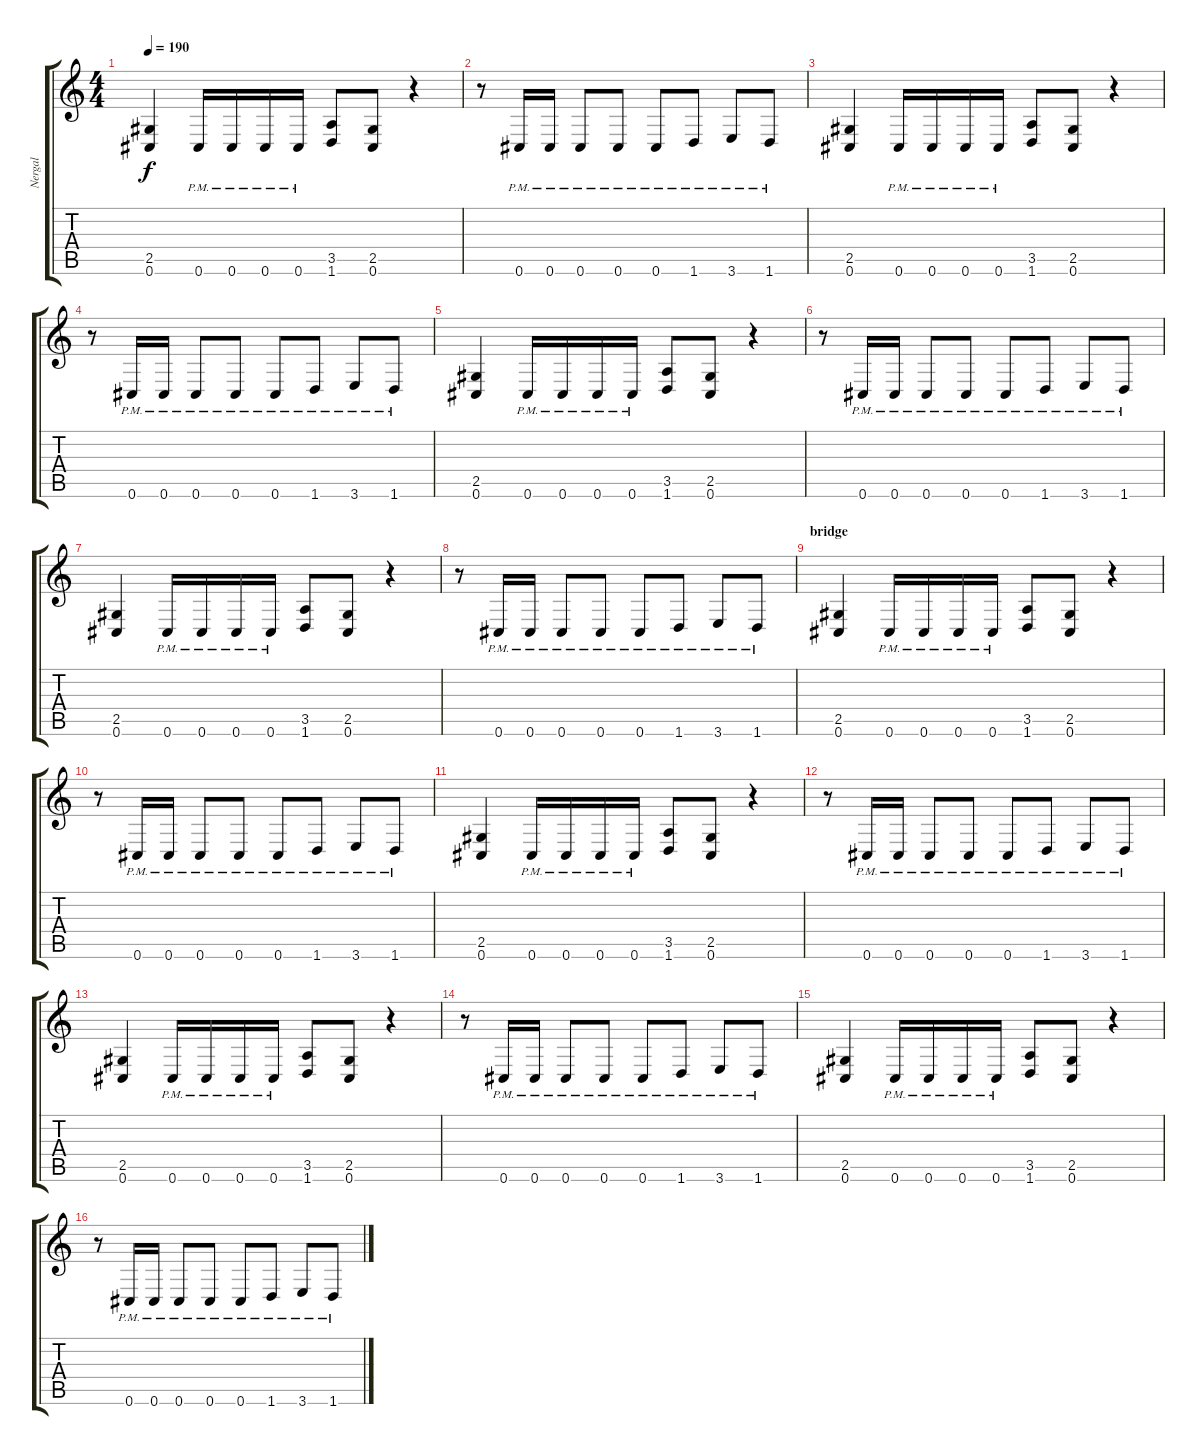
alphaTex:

\track ("Nergal" "Nergal") {instrument distortionguitar}
\staff {score tabs}
\tuning (Db4 Ab3 E3 B2 Gb2 Db2) {hide}
\ts (4 4)
\tempo 190
\clef g2
\ks c
(2.5 0.6).4{dy f} 0.6{pm}.16 0.6{pm}.16 0.6{pm}.16 0.6{pm}.16 (3.5 1.6).8 (2.5 0.6).8 r.4 |
r.8 0.6{pm}.16 0.6{pm}.16 0.6{pm}.8 0.6{pm}.8 0.6{pm}.8 1.6{pm}.8 3.6{pm}.8 1.6{pm}.8 |
(2.5 0.6).4 0.6{pm}.16 0.6{pm}.16 0.6{pm}.16 0.6{pm}.16 (3.5 1.6).8 (2.5 0.6).8 r.4 |
r.8 0.6{pm}.16 0.6{pm}.16 0.6{pm}.8 0.6{pm}.8 0.6{pm}.8 1.6{pm}.8 3.6{pm}.8 1.6{pm}.8 |
(2.5 0.6).4 0.6{pm}.16 0.6{pm}.16 0.6{pm}.16 0.6{pm}.16 (3.5 1.6).8 (2.5 0.6).8 r.4 |
r.8 0.6{pm}.16 0.6{pm}.16 0.6{pm}.8 0.6{pm}.8 0.6{pm}.8 1.6{pm}.8 3.6{pm}.8 1.6{pm}.8 |
(2.5 0.6).4 0.6{pm}.16 0.6{pm}.16 0.6{pm}.16 0.6{pm}.16 (3.5 1.6).8 (2.5 0.6).8 r.4 |
r.8 0.6{pm}.16 0.6{pm}.16 0.6{pm}.8 0.6{pm}.8 0.6{pm}.8 1.6{pm}.8 3.6{pm}.8 1.6{pm}.8 |
\section ("" "bridge")
(2.5 0.6).4 0.6{pm}.16 0.6{pm}.16 0.6{pm}.16 0.6{pm}.16 (3.5 1.6).8 (2.5 0.6).8 r.4 |
r.8 0.6{pm}.16 0.6{pm}.16 0.6{pm}.8 0.6{pm}.8 0.6{pm}.8 1.6{pm}.8 3.6{pm}.8 1.6{pm}.8 |
(2.5 0.6).4 0.6{pm}.16 0.6{pm}.16 0.6{pm}.16 0.6{pm}.16 (3.5 1.6).8 (2.5 0.6).8 r.4 |
r.8 0.6{pm}.16 0.6{pm}.16 0.6{pm}.8 0.6{pm}.8 0.6{pm}.8 1.6{pm}.8 3.6{pm}.8 1.6{pm}.8 |
(2.5 0.6).4 0.6{pm}.16 0.6{pm}.16 0.6{pm}.16 0.6{pm}.16 (3.5 1.6).8 (2.5 0.6).8 r.4 |
r.8 0.6{pm}.16 0.6{pm}.16 0.6{pm}.8 0.6{pm}.8 0.6{pm}.8 1.6{pm}.8 3.6{pm}.8 1.6{pm}.8 |
(2.5 0.6).4 0.6{pm}.16 0.6{pm}.16 0.6{pm}.16 0.6{pm}.16 (3.5 1.6).8 (2.5 0.6).8 r.4 |
r.8 0.6{pm}.16 0.6{pm}.16 0.6{pm}.8 0.6{pm}.8 0.6{pm}.8 1.6{pm}.8 3.6{pm}.8 1.6{pm}.8
